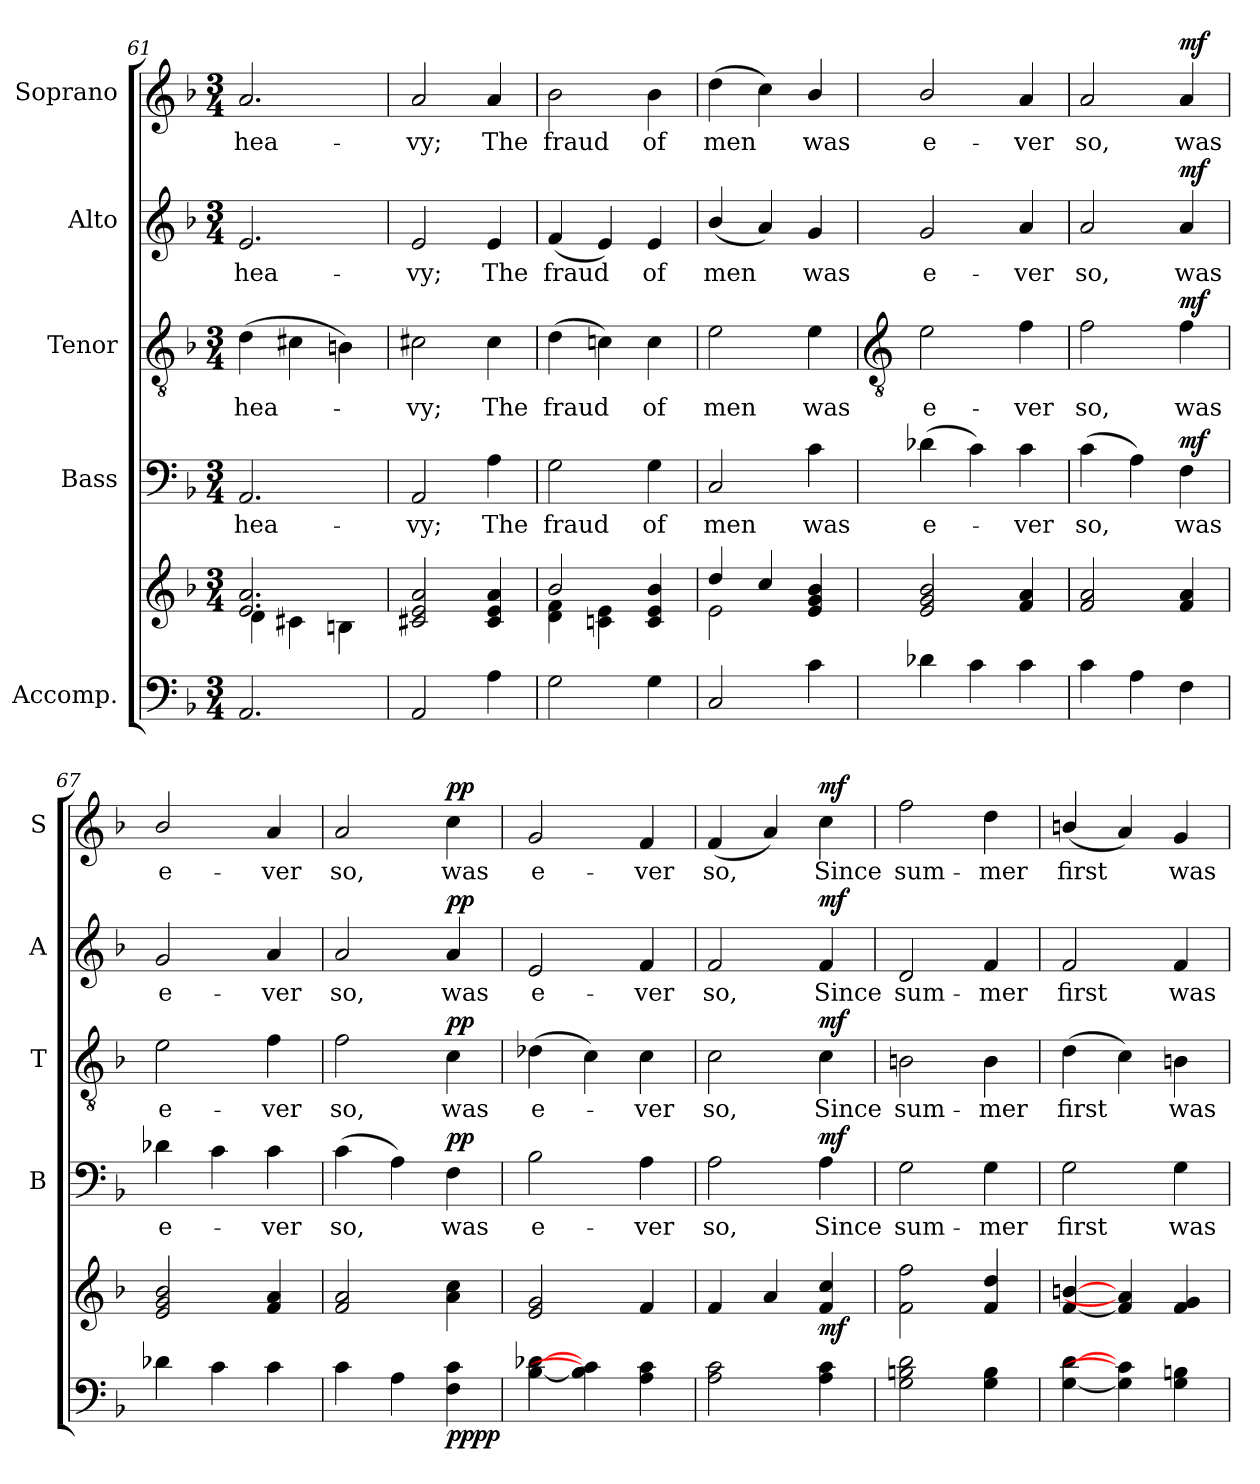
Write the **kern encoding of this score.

**kern	**kern	**dynam	**kern	**text	**dynam	**kern	**text	**dynam	**kern	**text	**dynam	**kern	**text	**dynam
*part5	*part5	*part5	*part4	*part4	*part4	*part3	*part3	*part3	*part2	*part2	*part2	*part1	*part1	*part1
*staff6	*staff5	*staff5/6	*staff4	*staff4	*staff4	*staff3	*staff3	*staff3	*staff2	*staff2	*staff2	*staff1	*staff1	*staff1
*I"Accomp.	*	*	*I"Bass	*	*	*I"Tenor	*	*	*I"Alto	*	*	*I"Soprano	*	*
*	*	*	*I'B	*	*	*I'T	*	*	*I'A	*	*	*I'S	*	*
*clefF4	*clefG2	*	*clefF4	*	*	*clefGv2	*	*	*clefG2	*	*	*clefG2	*	*
*k[b-]	*k[b-]	*	*k[b-]	*	*	*k[b-]	*	*	*k[b-]	*	*	*k[b-]	*	*
*F:	*F:	*	*F:	*	*	*F:	*	*	*F:	*	*	*F:	*	*
*M3/4	*M3/4	*	*M3/4	*	*	*M3/4	*	*	*M3/4	*	*	*M3/4	*	*
=61	=61	=61	=61	=61	=61	=61	=61	=61	=61	=61	=61	=61	=61	=61
*	*^	*	*	*	*	*	*	*	*	*	*	*	*	*
!	!	!	!	!	!LO:LY:b	!	!	!LO:LY:b	!	!	!LO:LY:b	!	!	!LO:LY:b	!
2.AA	2.e/ 2.a/	4d\	.	2.AA	hea-	.	(>4d	hea-	.	2.e	hea-	.	2.a	hea-	.
.	.	4c#X\	.	.	.	.	4c#X	.	.	.	.	.	.	.	.
.	.	4Bn\	.	.	.	.	4Bn)	.	.	.	.	.	.	.	.
=62	=62	=62	=62	=62	=62	=62	=62	=62	=62	=62	=62	=62	=62	=62	=62
!	!	!LO:N:vis=1	!	!	!LO:LY:b	!	!	!LO:LY:b	!	!	!LO:LY:b	!	!	!LO:LY:b	!
2AA	2c#X/ 2e/ 2a/	2.ryy	.	2AA	-vy;	.	2c#X	vy;	.	2e	-vy;	.	2a	-vy;	.
!	!	!	!	!	!LO:LY:b	!	!	!LO:LY:b	!	!	!LO:LY:b	!	!	!LO:LY:b	!
4A	4c#/ 4e/ 4a/	.	.	4A	The	.	4c#	The	.	4e	The	.	4a	The	.
=63	=63	=63	=63	=63	=63	=63	=63	=63	=63	=63	=63	=63	=63	=63	=63
!	!	!	!	!	!LO:LY:b	!	!	!LO:LY:b	!	!	!LO:LY:b	!	!	!LO:LY:b	!
2G	2b-/	4d\ 4f\	.	2G	fraud	.	(>4d	fraud	.	(<4f	fraud	.	2b-	fraud	.
.	.	4cn\ 4e\	.	.	.	.	4cn)	.	.	4e)	.	.	.	.	.
!	!	!	!	!	!LO:LY:b	!	!	!LO:LY:b	!	!	!LO:LY:b	!	!	!LO:LY:b	!
4G	4c/ 4e/ 4b-/	4ryy	.	4G	of	.	4c	of	.	4e	of	.	4b-	of	.
=64	=64	=64	=64	=64	=64	=64	=64	=64	=64	=64	=64	=64	=64	=64	=64
!	!	!	!	!	!LO:LY:b	!	!	!LO:LY:b	!	!	!LO:LY:b	!	!	!LO:LY:b	!
2C	4dd/	2e\	.	2C	men	.	2e	men	.	(<4b-/	men	.	(>4dd	men	.
.	4cc/	.	.	.	.	.	.	.	.	4a)	.	.	4cc)	.	.
!	!	!	!	!	!LO:LY:b	!	!	!LO:LY:b	!	!	!LO:LY:b	!	!	!LO:LY:b	!
4c	4e/ 4g/ 4b-/	4ryy	.	4c	was	.	4e	was	.	4g	was	.	4b-/	was	.
*	*v	*v	*	*	*	*	*	*	*	*	*	*	*	*	*
!!LO:LB:g=z
=65	=65	=65	=65	=65	=65	=65	=65	=65	=65	=65	=65	=65	=65	=65
*	*	*	*	*	*	*clefGv2	*	*	*	*	*	*	*	*
*	*^	*	*	*	*	*	*	*	*	*	*	*	*	*
!	!	!	!	!	!LO:LY:b	!	!	!LO:LY:b	!	!	!LO:LY:b	!	!	!LO:LY:b	!
*	*v	*v	*	*	*	*	*	*	*	*	*	*	*	*	*
4d-X	2e/ 2g/ 2b-/	.	(>4d-X	e-	.	2e	e-	.	2g	e-	.	2b-/	e-	.
4c	.	.	4c)	.	.	.	.	.	.	.	.	.	.	.
!	!	!	!	!LO:LY:b	!	!	!LO:LY:b	!	!	!LO:LY:b	!	!	!LO:LY:b	!
4c	4f 4a	.	4c	ver	.	4f	-ver	.	4a	-ver	.	4a	-ver	.
=66	=66	=66	=66	=66	=66	=66	=66	=66	=66	=66	=66	=66	=66	=66
!	!	!	!	!LO:LY:b	!	!	!LO:LY:b	!	!	!LO:LY:b	!	!	!LO:LY:b	!
4c	2f 2a	.	(>4c	so,	.	2f	so,	.	2a	so,	.	2a	so,	.
4A	.	.	4A)	.	.	.	.	.	.	.	.	.	.	.
!	!	!LO:DY:b=2	!	!LO:LY:b	!	!	!LO:LY:b	!	!	!LO:LY:b	!	!	!LO:LY:b	!
!	!	!LO:DY:n=1:b	!	!	!LO:DY:b	!	!	!LO:DY:b	!	!	!LO:DY:b	!	!	!LO:DY:b
4F	4f 4a	mf mf	4F	was	mf	4f	was	mf	4a	was	mf	4a	was	mf
=67	=67	=67	=67	=67	=67	=67	=67	=67	=67	=67	=67	=67	=67	=67
!	!	!	!	!LO:LY:b	!	!	!LO:LY:b	!	!	!LO:LY:b	!	!	!LO:LY:b	!
4d-X	2e/ 2g/ 2b-/	.	4d-X	e-	.	2e	e-	.	2g	e-	.	2b-/	e-	.
4c	.	.	4c	.	.	.	.	.	.	.	.	.	.	.
!	!	!	!	!LO:LY:b	!	!	!LO:LY:b	!	!	!LO:LY:b	!	!	!LO:LY:b	!
4c	4f 4a	.	4c	ver	.	4f	-ver	.	4a	-ver	.	4a	-ver	.
=68	=68	=68	=68	=68	=68	=68	=68	=68	=68	=68	=68	=68	=68	=68
!	!	!	!	!LO:LY:b	!	!	!LO:LY:b	!	!	!LO:LY:b	!	!	!LO:LY:b	!
4c	2f 2a	.	(>4c	so,	.	2f	so,	.	2a	so,	.	2a	so,	.
4A	.	.	4A)	.	.	.	.	.	.	.	.	.	.	.
!	!	!LO:DY:b=2	!	!LO:LY:b	!	!	!LO:LY:b	!	!	!LO:LY:b	!	!	!LO:LY:b	!
!	!	!LO:DY:n=1:b	!	!	!LO:DY:b	!	!	!LO:DY:b	!	!	!LO:DY:b	!	!	!LO:DY:b
4F 4c	4a 4cc	pp pp	4F	was	pp	4c	was	pp	4a	was	pp	4cc	was	pp
=69	=69	=69	=69	=69	=69	=69	=69	=69	=69	=69	=69	=69	=69	=69
!	!	!	!	!LO:LY:b	!	!	!LO:LY:b	!	!	!LO:LY:b	!	!	!LO:LY:b	!
[4B- [4d-X	2e 2g	.	2B-	e-	.	(>4d-X	e-	.	2e	e-	.	2g	e-	.
4B-] 4c]	.	.	.	.	.	4c)	.	.	.	.	.	.	.	.
!	!	!	!	!LO:LY:b	!	!	!LO:LY:b	!	!	!LO:LY:b	!	!	!LO:LY:b	!
4A 4c	4f	.	4A	-ver	.	4c	ver	.	4f	-ver	.	4f	-ver	.
=70	=70	=70	=70	=70	=70	=70	=70	=70	=70	=70	=70	=70	=70	=70
!	!	!	!	!LO:LY:b	!	!	!LO:LY:b	!	!	!LO:LY:b	!	!	!LO:LY:b	!
2A 2c	4f	.	2A	so,	.	2c	so,	.	2f	so,	.	(<4f	so,	.
.	4a	.	.	.	.	.	.	.	.	.	.	4a)	.	.
!	!	!LO:DY:b	!	!LO:LY:b	!LO:DY:b	!	!LO:LY:b	!LO:DY:b	!	!LO:LY:b	!LO:DY:b	!	!LO:LY:b	!LO:DY:b
4A 4c	4f 4cc	mf	4A	Since	mf	4c	Since	mf	4f	Since	mf	4cc	Since	mf
=71	=71	=71	=71	=71	=71	=71	=71	=71	=71	=71	=71	=71	=71	=71
!	!	!	!	!LO:LY:b	!	!	!LO:LY:b	!	!	!LO:LY:b	!	!	!LO:LY:b	!
2G 2Bn 2d	2f 2ff	.	2G	sum-	.	2Bn	sum-	.	2d	sum-	.	2ff	sum-	.
!	!	!	!	!LO:LY:b	!	!	!LO:LY:b	!	!	!LO:LY:b	!	!	!LO:LY:b	!
4G 4B	4f 4dd	.	4G	-mer	.	4B	-mer	.	4f	-mer	.	4dd	-mer	.
=72	=72	=72	=72	=72	=72	=72	=72	=72	=72	=72	=72	=72	=72	=72
!	!	!	!	!LO:LY:b	!	!	!LO:LY:b	!	!	!LO:LY:b	!	!	!LO:LY:b	!
[4G [4d	[4f/ [4bn/	.	2G	first	.	(>4d	first	.	2f	first	.	(<4bn/	first	.
4G] 4c]	4f] 4a]	.	.	.	.	4c)	.	.	.	.	.	4a)	.	.
!	!	!	!	!LO:LY:b	!	!	!LO:LY:b	!	!	!LO:LY:b	!	!	!LO:LY:b	!
4G 4Bn	4f 4g	.	4G	was	.	4Bn	was	.	4f	was	.	4g	was	.
=	=	=	=	=	=	=	=	=	=	=	=	=	=	=
*-	*-	*-	*-	*-	*-	*-	*-	*-	*-	*-	*-	*-	*-	*-
